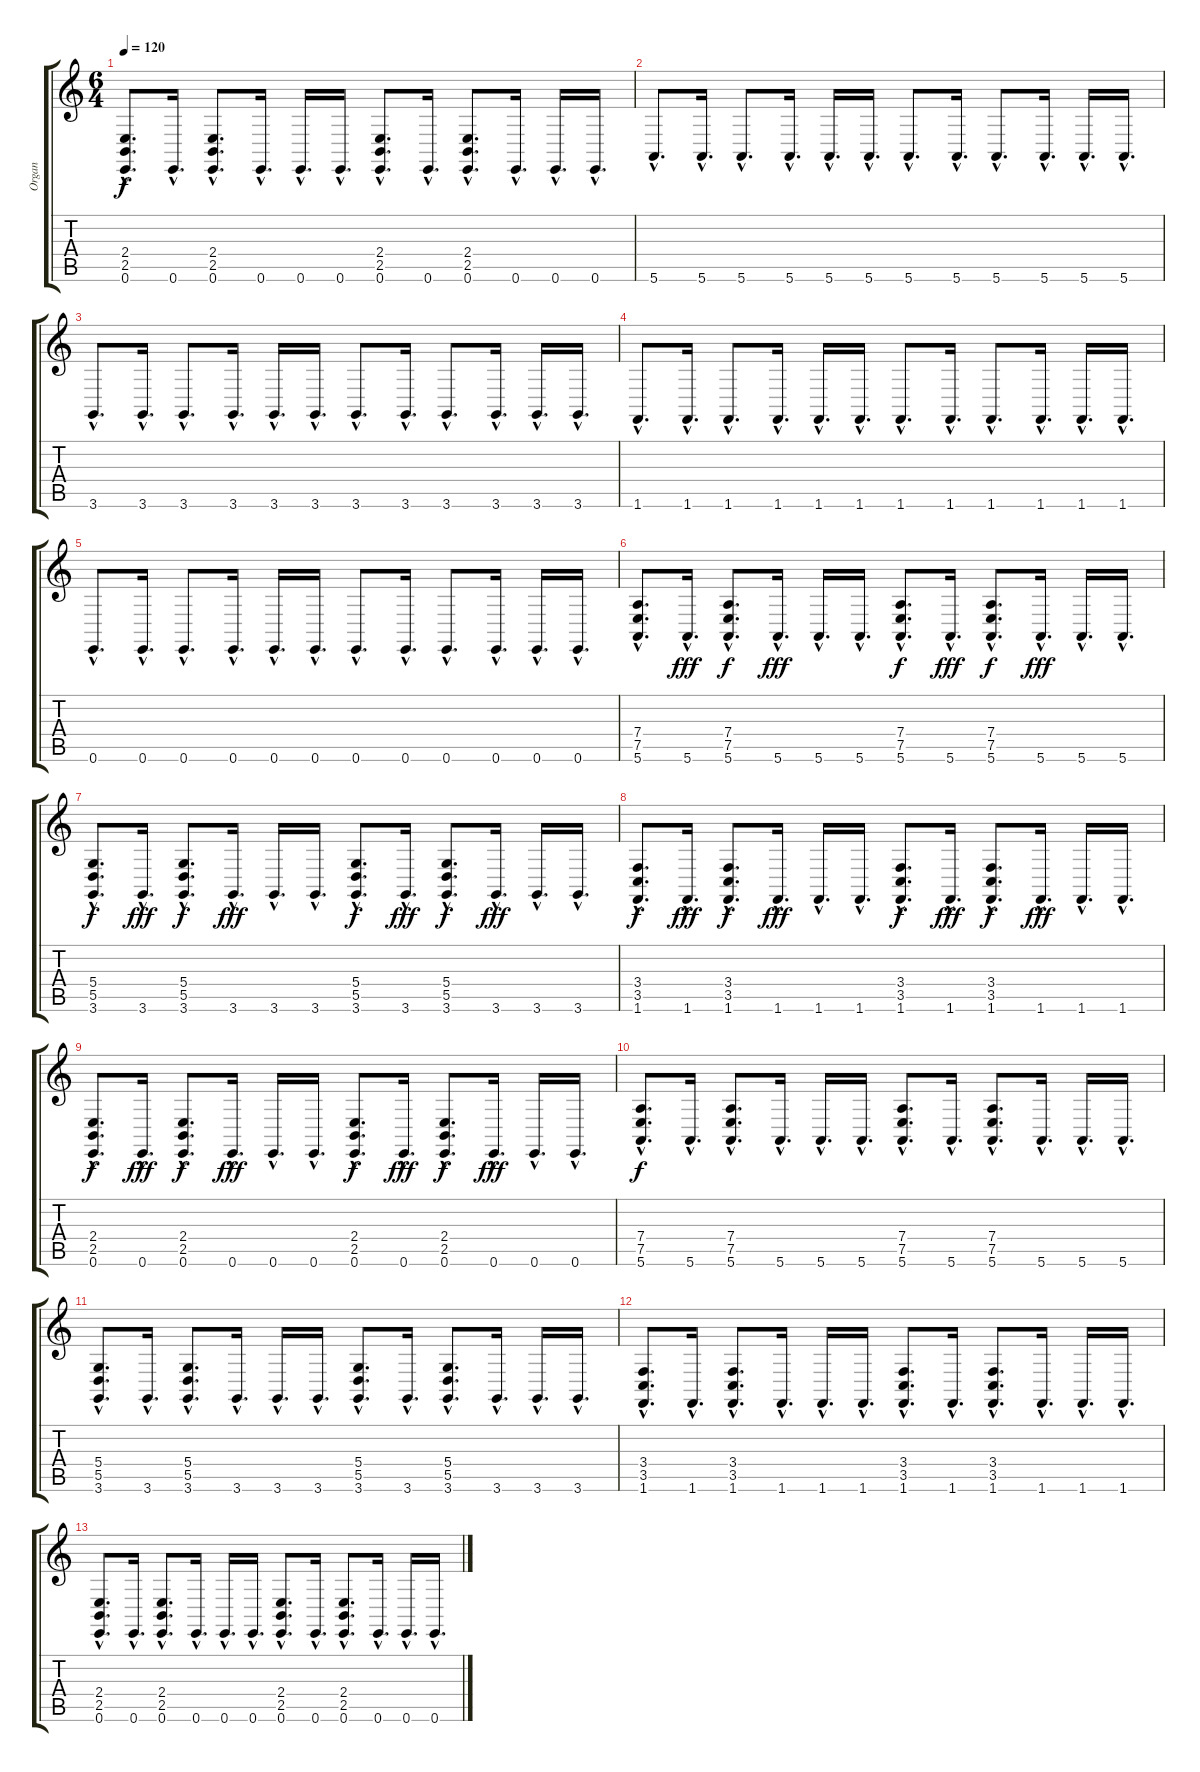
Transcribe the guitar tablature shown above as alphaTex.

\track ("Organ" "Organ") {instrument churchorgan}
\staff {score tabs}
\tuning (E4 B3 G3 D3 A2 E2) {hide}
\ts (6 4)
\tempo 120
\clef g2
\ks c
(2.4{hac} 2.5{hac} 0.6{hac}).8{d dy f} 0.6{hac}.16{d} (2.4{hac} 2.5{hac} 0.6{hac}).8{d} 0.6{hac}.16{d} 0.6{hac}.16{d} 0.6{hac}.16{d} (2.4{hac} 2.5{hac} 0.6{hac}).8{d} 0.6{hac}.16{d} (2.4{hac} 2.5{hac} 0.6{hac}).8{d} 0.6{hac}.16{d} 0.6{hac}.16{d} 0.6{hac}.16{d} |
5.6{hac}.8{d} 5.6{hac}.16{d} 5.6{hac}.8{d} 5.6{hac}.16{d} 5.6{hac}.16{d} 5.6{hac}.16{d} 5.6{hac}.8{d} 5.6{hac}.16{d} 5.6{hac}.8{d} 5.6{hac}.16{d} 5.6{hac}.16{d} 5.6{hac}.16{d} |
3.6{hac}.8{d} 3.6{hac}.16{d} 3.6{hac}.8{d} 3.6{hac}.16{d} 3.6{hac}.16{d} 3.6{hac}.16{d} 3.6{hac}.8{d} 3.6{hac}.16{d} 3.6{hac}.8{d} 3.6{hac}.16{d} 3.6{hac}.16{d} 3.6{hac}.16{d} |
1.6{hac}.8{d} 1.6{hac}.16{d} 1.6{hac}.8{d} 1.6{hac}.16{d} 1.6{hac}.16{d} 1.6{hac}.16{d} 1.6{hac}.8{d} 1.6{hac}.16{d} 1.6{hac}.8{d} 1.6{hac}.16{d} 1.6{hac}.16{d} 1.6{hac}.16{d} |
0.6{hac}.8{d} 0.6{hac}.16{d} 0.6{hac}.8{d} 0.6{hac}.16{d} 0.6{hac}.16{d} 0.6{hac}.16{d} 0.6{hac}.8{d} 0.6{hac}.16{d} 0.6{hac}.8{d} 0.6{hac}.16{d} 0.6{hac}.16{d} 0.6{hac}.16{d} |
(7.4{hac} 7.5{hac} 5.6{hac}).8{d} 5.6{hac}.16{d dy fff} (7.4{hac} 7.5{hac} 5.6{hac}).8{d dy f} 5.6{hac}.16{d dy fff} 5.6{hac}.16{d} 5.6{hac}.16{d} (7.4{hac} 7.5{hac} 5.6{hac}).8{d dy f} 5.6{hac}.16{d dy fff} (7.4{hac} 7.5{hac} 5.6{hac}).8{d dy f} 5.6{hac}.16{d dy fff} 5.6{hac}.16{d} 5.6{hac}.16{d} |
(5.4{hac} 5.5{hac} 3.6{hac}).8{d dy f} 3.6{hac}.16{d dy fff} (5.4{hac} 5.5{hac} 3.6{hac}).8{d dy f} 3.6{hac}.16{d dy fff} 3.6{hac}.16{d} 3.6{hac}.16{d} (5.4{hac} 5.5{hac} 3.6{hac}).8{d dy f} 3.6{hac}.16{d dy fff} (5.4{hac} 5.5{hac} 3.6{hac}).8{d dy f} 3.6{hac}.16{d dy fff} 3.6{hac}.16{d} 3.6{hac}.16{d} |
(3.4{hac} 3.5{hac} 1.6{hac}).8{d dy f} 1.6{hac}.16{d dy fff} (3.4{hac} 3.5{hac} 1.6{hac}).8{d dy f} 1.6{hac}.16{d dy fff} 1.6{hac}.16{d} 1.6{hac}.16{d} (3.4{hac} 3.5{hac} 1.6{hac}).8{d dy f} 1.6{hac}.16{d dy fff} (3.4{hac} 3.5{hac} 1.6{hac}).8{d dy f} 1.6{hac}.16{d dy fff} 1.6{hac}.16{d} 1.6{hac}.16{d} |
(2.4{hac} 2.5{hac} 0.6{hac}).8{d dy f} 0.6{hac}.16{d dy fff} (2.4{hac} 2.5{hac} 0.6{hac}).8{d dy f} 0.6{hac}.16{d dy fff} 0.6{hac}.16{d} 0.6{hac}.16{d} (2.4{hac} 2.5{hac} 0.6{hac}).8{d dy f} 0.6{hac}.16{d dy fff} (2.4{hac} 2.5{hac} 0.6{hac}).8{d dy f} 0.6{hac}.16{d dy fff} 0.6{hac}.16{d} 0.6{hac}.16{d} |
(7.4{hac} 7.5{hac} 5.6{hac}).8{d dy f} 5.6{hac}.16{d} (7.4{hac} 7.5{hac} 5.6{hac}).8{d} 5.6{hac}.16{d} 5.6{hac}.16{d} 5.6{hac}.16{d} (7.4{hac} 7.5{hac} 5.6{hac}).8{d} 5.6{hac}.16{d} (7.4{hac} 7.5{hac} 5.6{hac}).8{d} 5.6{hac}.16{d} 5.6{hac}.16{d} 5.6{hac}.16{d} |
(5.4{hac} 5.5{hac} 3.6{hac}).8{d} 3.6{hac}.16{d} (5.4{hac} 5.5{hac} 3.6{hac}).8{d} 3.6{hac}.16{d} 3.6{hac}.16{d} 3.6{hac}.16{d} (5.4{hac} 5.5{hac} 3.6{hac}).8{d} 3.6{hac}.16{d} (5.4{hac} 5.5{hac} 3.6{hac}).8{d} 3.6{hac}.16{d} 3.6{hac}.16{d} 3.6{hac}.16{d} |
(3.4{hac} 3.5{hac} 1.6{hac}).8{d} 1.6{hac}.16{d} (3.4{hac} 3.5{hac} 1.6{hac}).8{d} 1.6{hac}.16{d} 1.6{hac}.16{d} 1.6{hac}.16{d} (3.4{hac} 3.5{hac} 1.6{hac}).8{d} 1.6{hac}.16{d} (3.4{hac} 3.5{hac} 1.6{hac}).8{d} 1.6{hac}.16{d} 1.6{hac}.16{d} 1.6{hac}.16{d} |
(2.4{hac} 2.5{hac} 0.6{hac}).8{d} 0.6{hac}.16{d} (2.4{hac} 2.5{hac} 0.6{hac}).8{d} 0.6{hac}.16{d} 0.6{hac}.16{d} 0.6{hac}.16{d} (2.4{hac} 2.5{hac} 0.6{hac}).8{d} 0.6{hac}.16{d} (2.4{hac} 2.5{hac} 0.6{hac}).8{d} 0.6{hac}.16{d} 0.6{hac}.16{d} 0.6{hac}.16{d}
